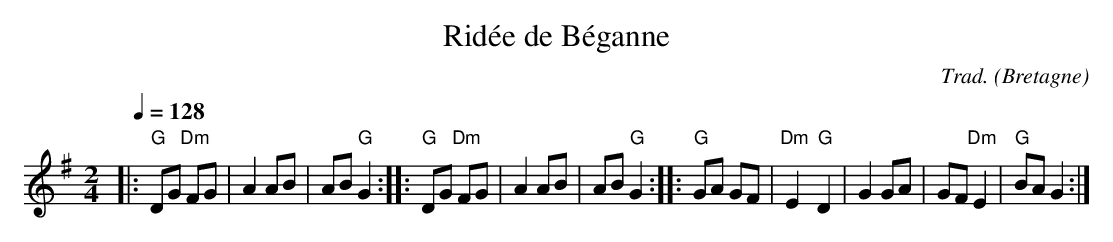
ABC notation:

X:1
T:Ridée de Béganne
C:Trad.
O:Bretagne
M:2/4
L:1/8
Q:1/4=128
K:G
|: "G"DG "Dm"FG | A2 AB | AB "G"G2 :|\
|: "G"DG "Dm"FG | A2 AB | AB "G"G2 :|\
|: "G"GA GF | "Dm"E2 "G"D2 | G2 GA | GF "Dm"E2 | "G"BA G2 :|
